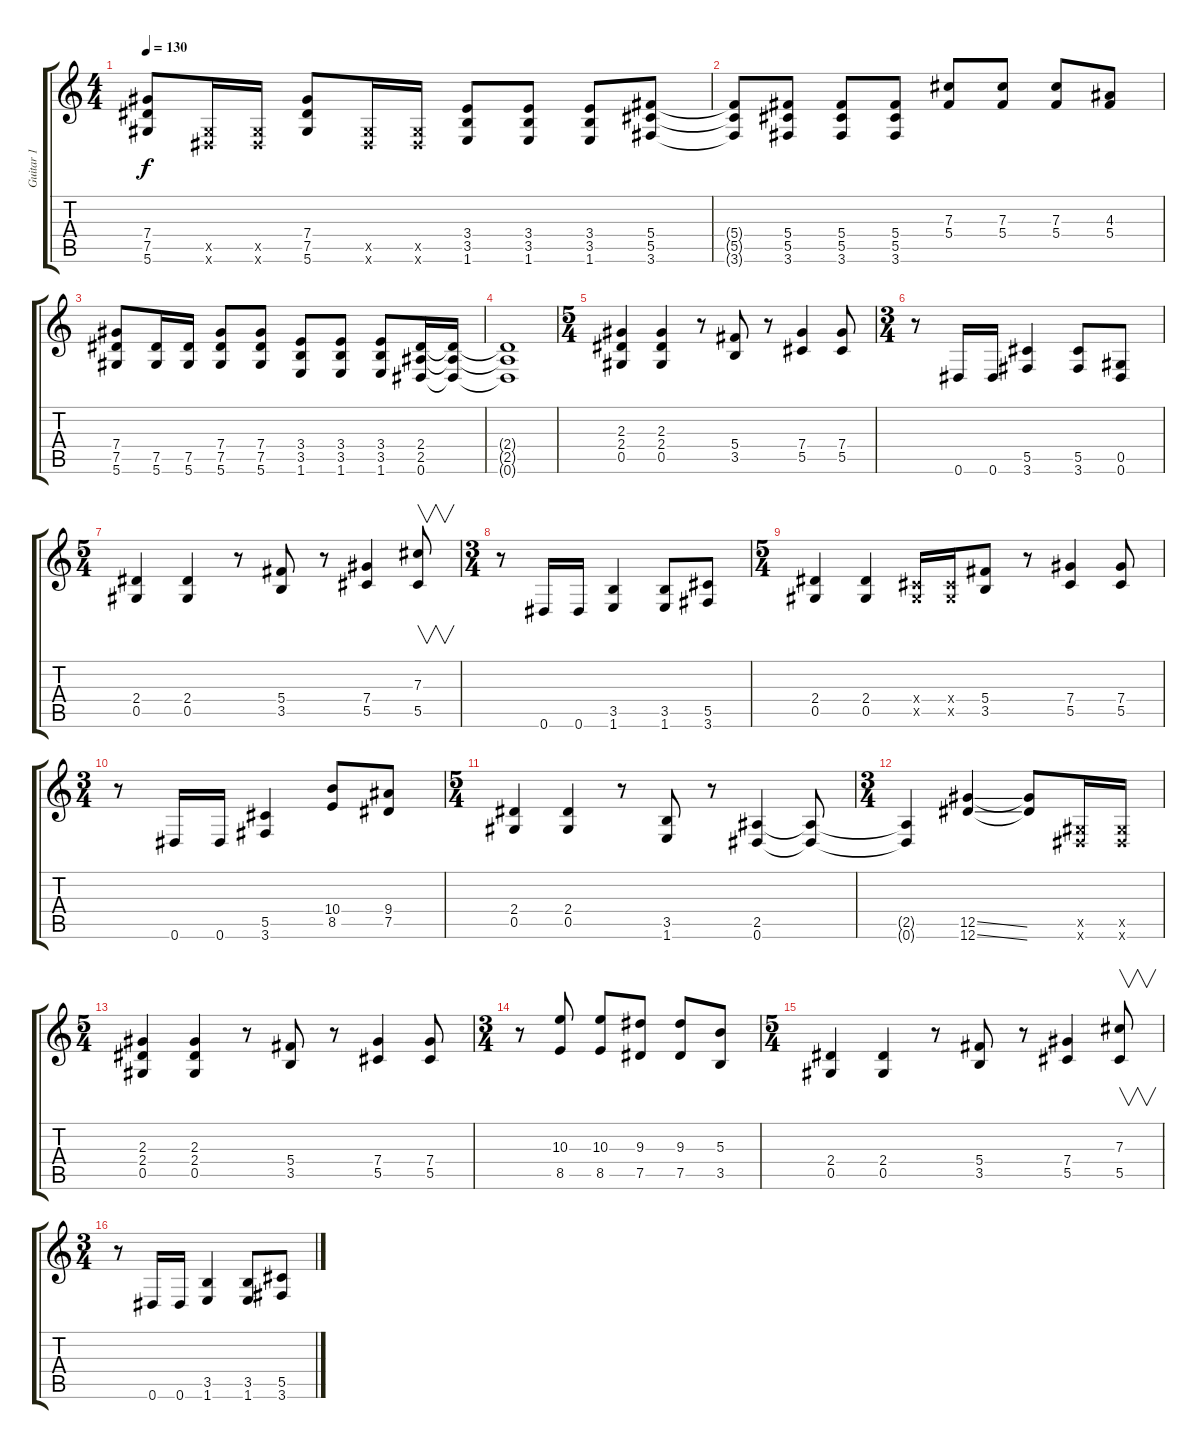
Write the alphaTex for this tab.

\track ("Guitar 1" "Guitar 1") {instrument distortionguitar}
\staff {score tabs}
\tuning (Eb4 Bb3 Gb3 Db3 Ab2 Eb2) {hide}
\ts (4 4)
\tempo 130
\clef g2
\ks c
(7.4 7.5 5.6).8{dy f} (0.5{x} 0.6{x}).16 (0.5{x} 0.6{x}).16 (7.4 7.5 5.6).8 (0.5{x} 0.6{x}).16 (0.5{x} 0.6{x}).16 (3.4 3.5 1.6).8 (3.4 3.5 1.6).8 (3.4 3.5 1.6).8 (5.4 5.5 3.6).8 |
(5.4{t} 5.5{t} 3.6{t}).8 (5.4 5.5 3.6).8 (5.4 5.5 3.6).8 (5.4 5.5 3.6).8 (7.3 5.4).8 (7.3 5.4).8 (7.3 5.4).8 (4.3 5.4).8 |
(7.4 7.5 5.6).8 (7.5 5.6).16 (7.5 5.6).16 (7.4 7.5 5.6).8 (7.4 7.5 5.6).8 (3.4 3.5 1.6).8 (3.4 3.5 1.6).8 (3.4 3.5 1.6).8 (2.4 2.5 0.6).16 (2.4{t} 2.5{t} 0.6{t}).16 |
(2.4{t} 2.5{t} 0.6{t}).1 |
\ts (5 4)
(2.3 2.4 0.5).4 (2.3 2.4 0.5).4 r.8 (5.4 3.5).8 r.8 (7.4 5.5).4 (7.4 5.5).8 |
\ts (3 4)
r.8 0.6.16 0.6.16 (5.5 3.6).4 (5.5 3.6).8 (0.5 0.6).8 |
\ts (5 4)
(2.4 0.5).4 (2.4 0.5).4 r.8 (5.4 3.5).8 r.8 (7.4 5.5).4 (7.3 5.5).8{v} |
\ts (3 4)
r.8 0.6.16 0.6.16 (3.5 1.6).4 (3.5 1.6).8 (5.5 3.6).8 |
\ts (5 4)
(2.4 0.5).4 (2.4 0.5).4 (0.4{x} 0.5{x}).16 (0.4{x} 0.5{x}).16 (5.4 3.5).8 r.8 (7.4 5.5).4 (7.4 5.5).8 |
\ts (3 4)
r.8 0.6.16 0.6.16 (5.5 3.6).4 (10.4 8.5).8 (9.4 7.5).8 |
\ts (5 4)
(2.4 0.5).4 (2.4 0.5).4 r.8 (3.5 1.6).8 r.8 (2.5 0.6).4 (2.5{t} 0.6{t}).8 |
\ts (3 4)
(2.5{t} 0.6{t}).4 (12.5{ss} 12.6{ss}).4 (12.5{t} 12.6{t}).8 (0.5{x} 0.6{x}).16 (0.5{x} 0.6{x}).16 |
\ts (5 4)
(2.3 2.4 0.5).4 (2.3 2.4 0.5).4 r.8 (5.4 3.5).8 r.8 (7.4 5.5).4 (7.4 5.5).8 |
\ts (3 4)
r.8 (10.3 8.5).8 (10.3 8.5).8 (9.3 7.5).8 (9.3 7.5).8 (5.3 3.5).8 |
\ts (5 4)
(2.4 0.5).4 (2.4 0.5).4 r.8 (5.4 3.5).8 r.8 (7.4 5.5).4 (7.3 5.5).8{v} |
\ts (3 4)
r.8 0.6.16 0.6.16 (3.5 1.6).4 (3.5 1.6).8 (5.5 3.6).8
